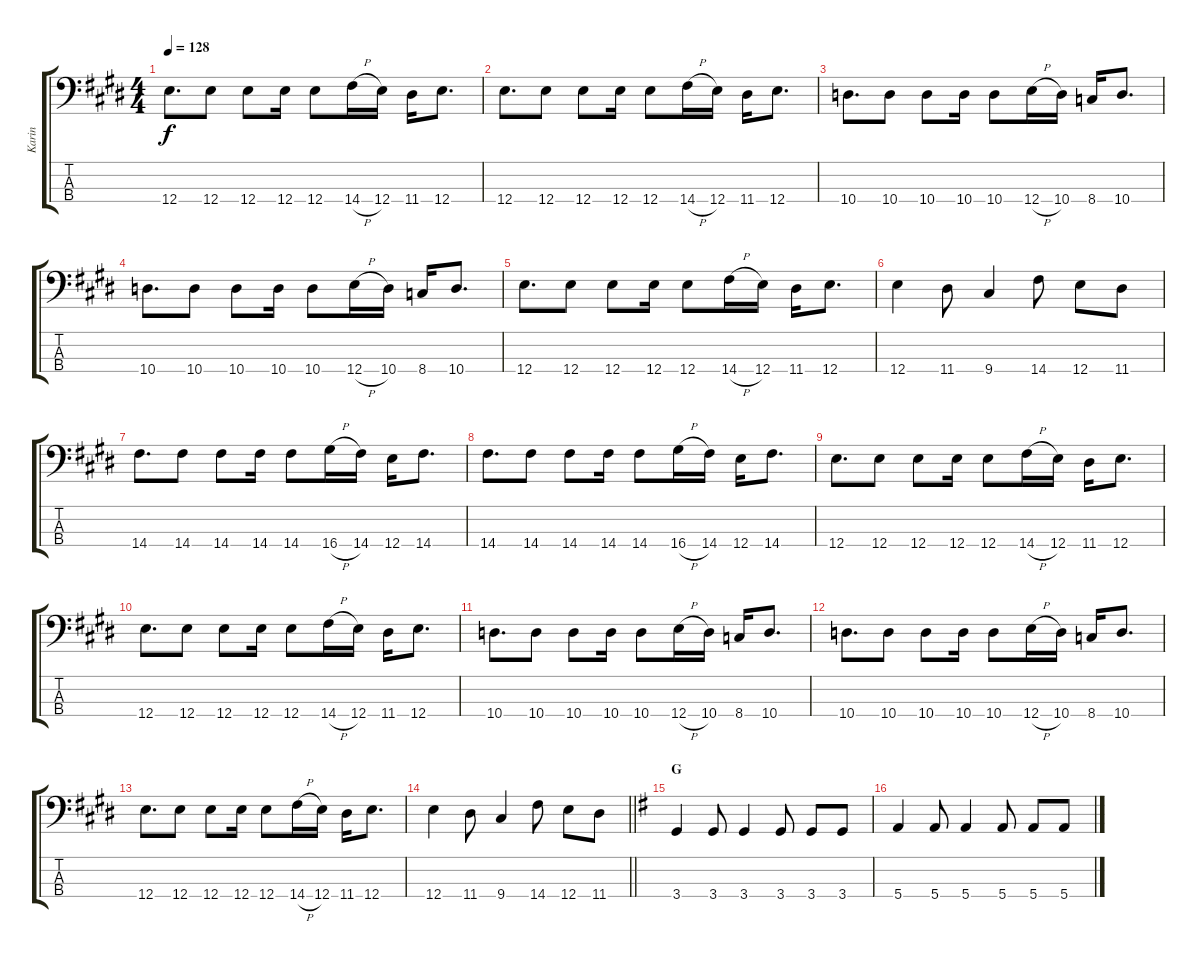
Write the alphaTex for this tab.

\track ("Karin" "Karin") {instrument electricbassfinger}
\staff {score tabs}
\tuning (G2 D2 A1 E1) {hide}
\ts (4 4)
\tempo 128
\clef f4
\ks e
12.4.8{d dy f} 12.4.8 12.4.8 12.4.16 12.4.8 14.4{h}.16 12.4.16 11.4.16 12.4.8{d} |
12.4.8{d} 12.4.8 12.4.8 12.4.16 12.4.8 14.4{h}.16 12.4.16 11.4.16 12.4.8{d} |
10.4.8{d} 10.4.8 10.4.8 10.4.16 10.4.8 12.4{h}.16 10.4.16 8.4.16 10.4.8{d} |
10.4.8{d} 10.4.8 10.4.8 10.4.16 10.4.8 12.4{h}.16 10.4.16 8.4.16 10.4.8{d} |
12.4.8{d} 12.4.8 12.4.8 12.4.16 12.4.8 14.4{h}.16 12.4.16 11.4.16 12.4.8{d} |
12.4.4 11.4.8 9.4.4 14.4.8 12.4.8 11.4.8 |
14.4.8{d} 14.4.8 14.4.8 14.4.16 14.4.8 16.4{h}.16 14.4.16 12.4.16 14.4.8{d} |
14.4.8{d} 14.4.8 14.4.8 14.4.16 14.4.8 16.4{h}.16 14.4.16 12.4.16 14.4.8{d} |
12.4.8{d} 12.4.8 12.4.8 12.4.16 12.4.8 14.4{h}.16 12.4.16 11.4.16 12.4.8{d} |
12.4.8{d} 12.4.8 12.4.8 12.4.16 12.4.8 14.4{h}.16 12.4.16 11.4.16 12.4.8{d} |
10.4.8{d} 10.4.8 10.4.8 10.4.16 10.4.8 12.4{h}.16 10.4.16 8.4.16 10.4.8{d} |
10.4.8{d} 10.4.8 10.4.8 10.4.16 10.4.8 12.4{h}.16 10.4.16 8.4.16 10.4.8{d} |
12.4.8{d} 12.4.8 12.4.8 12.4.16 12.4.8 14.4{h}.16 12.4.16 11.4.16 12.4.8{d} |
\barLineRight lightlight
12.4.4 11.4.8 9.4.4 14.4.8 12.4.8 11.4.8 |
\section ("" "G")
\ks g
3.4.4 3.4.8 3.4.4 3.4.8 3.4.8 3.4.8 |
5.4.4 5.4.8 5.4.4 5.4.8 5.4.8 5.4.8
